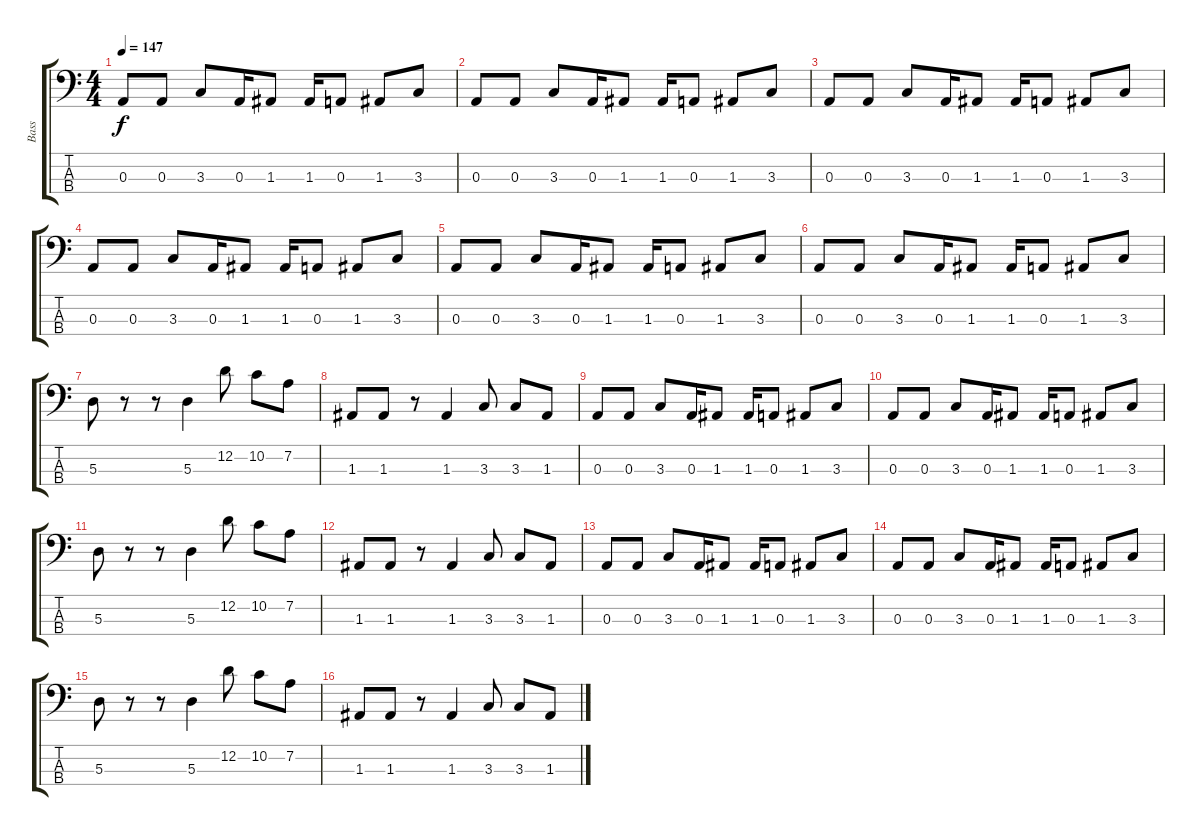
\track ("Bass" "Bass") {instrument electricbasspick}
\staff {score tabs}
\tuning (G2 D2 A1 D1) {hide}
\ts (4 4)
\tempo 147
\clef f4
\ks c
0.3.8{dy f} 0.3.8 3.3.8 0.3.16 1.3.8 1.3.16 0.3.8 1.3.8 3.3.8 |
0.3.8 0.3.8 3.3.8 0.3.16 1.3.8 1.3.16 0.3.8 1.3.8 3.3.8 |
0.3.8 0.3.8 3.3.8 0.3.16 1.3.8 1.3.16 0.3.8 1.3.8 3.3.8 |
0.3.8 0.3.8 3.3.8 0.3.16 1.3.8 1.3.16 0.3.8 1.3.8 3.3.8 |
0.3.8 0.3.8 3.3.8 0.3.16 1.3.8 1.3.16 0.3.8 1.3.8 3.3.8 |
0.3.8 0.3.8 3.3.8 0.3.16 1.3.8 1.3.16 0.3.8 1.3.8 3.3.8 |
5.3.8 r.8 r.8 5.3.4 12.2.8 10.2.8 7.2.8 |
1.3.8 1.3.8 r.8 1.3.4 3.3.8 3.3.8 1.3.8 |
0.3.8 0.3.8 3.3.8 0.3.16 1.3.8 1.3.16 0.3.8 1.3.8 3.3.8 |
0.3.8 0.3.8 3.3.8 0.3.16 1.3.8 1.3.16 0.3.8 1.3.8 3.3.8 |
5.3.8 r.8 r.8 5.3.4 12.2.8 10.2.8 7.2.8 |
1.3.8 1.3.8 r.8 1.3.4 3.3.8 3.3.8 1.3.8 |
0.3.8 0.3.8 3.3.8 0.3.16 1.3.8 1.3.16 0.3.8 1.3.8 3.3.8 |
0.3.8 0.3.8 3.3.8 0.3.16 1.3.8 1.3.16 0.3.8 1.3.8 3.3.8 |
5.3.8 r.8 r.8 5.3.4 12.2.8 10.2.8 7.2.8 |
1.3.8 1.3.8 r.8 1.3.4 3.3.8 3.3.8 1.3.8
